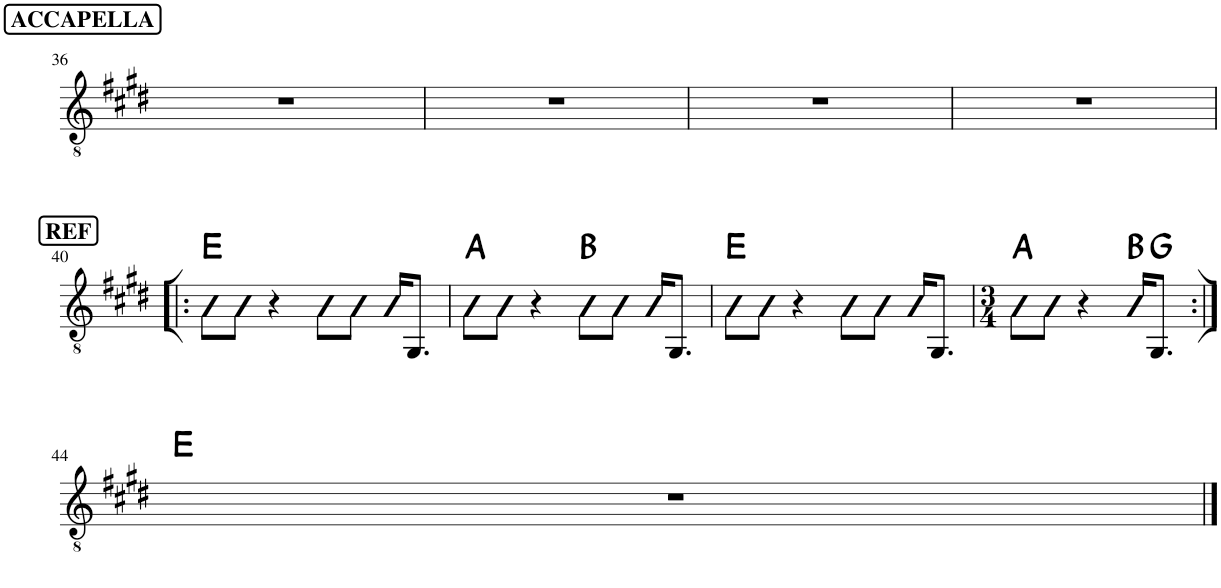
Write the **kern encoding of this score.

**kern	**harte
*part1	*part1
*staff1	*
*I"Classical Guitar	*
*I'Guit.	*
!!LO:PB:g=z
*clefGv2	*
*k[f#c#g#d#]	*
*M4/4	*
!!LO:REH:place=s1:a:B:cj:fs=11:t=ACCAPELLA
=36	=36
1r	.
=37	=37
1r	.
=38	=38
1r	.
=39	=39
1r	.
!!LO:LB:g=z
!!LO:REH:place=s1:a:B:cj:fs=11:t=REF
=40!|:	=40!|:
8E\L	E:maj
8E\J	.
4r	.
8E\L	.
8E\J	.
16E/KL	.
8.GG#/J	.
=41	=41
8E\L	A:maj
8E\J	.
4r	.
8E\L	B:maj
8E\J	.
16E/KL	.
8.GG#/J	.
=42	=42
8E\L	E:maj
8E\J	.
4r	.
8E\L	.
8E\J	.
16E/KL	.
8.GG#/J	.
=43	=43
*M3/4	*
8AA\L	A:maj
8AA\J	.
4r	.
16E/KL	B:maj
8.GG#/J	G:maj
!!LO:LB:g=z
=44:|!	=44:|!
2.r	E:maj
==	==
*-	*-
